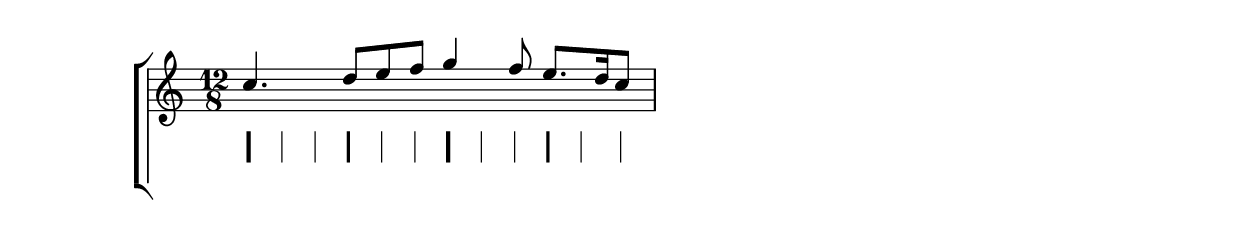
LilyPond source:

%% Do not edit this file; it is automatically
%% generated from LSR http://lsr.dsi.unimi.it
%% This file is in the public domain.
\version "2.13.10"

\header {
  lsrtags = "editorial-annotations"

%% Translation of GIT committish: 5cab62e8738ff02eead438042743116391f306f5
  texidoces = "
Se pueden trazar líneas verticales normales entre pentagramas para
mostrar la relación entre notas; sin embargo, en caso de música
monofónica, podemos hacer invisible el segundo pentagrama, y que
las líneas sean más cortas, como en este fragmento de código.

"
  doctitlees = "Líneas de rejilla: destacar ritmos y la relación temporal entre notas"

  texidoc = "
Regular vertical lines can be drawn between staves to show note
synchronization; however, in case of monophonic music, you may want to
make the second stave invisible, and make the lines shorter like in
this snippet.

"
  doctitle = "Grid lines: emphasizing rhythms and notes synchronization"
} % begin verbatim

\score {
  \new ChoirStaff {
    \relative c'' <<
      \new Staff {
        \time 12/8
        \stemUp
        c4. d8 e8 f g4 f8 e8. d16 c8
      }
      \new Staff {
        % hides staff and notes so that only the grid lines are visible
        \hideNotes
        \override Staff.BarLine #'transparent = ##t
        \override Staff.StaffSymbol #'line-count = #0
        \override Staff.TimeSignature #'transparent = ##t
        \override Staff.Clef #'transparent = ##t

        % dummy notes to force regular note spacing
        \once  \override Score.GridLine #'thickness = #4.0
        c8 c c
        \once  \override Score.GridLine #'thickness = #3.0
        c8 c c
        \once  \override Score.GridLine #'thickness = #4.0
        c8 c c
        \once  \override Score.GridLine #'thickness = #3.0
        c8 c c
      }
    >>
  }
  \layout {
    \context {
      \Score
      \consists "Grid_line_span_engraver"
      % center grid lines horizontally below note heads
      \override NoteColumn #'X-offset = #-0.5
    }
    \context {
      \Staff
      \consists "Grid_point_engraver"
      gridInterval = #(ly:make-moment 1 8)
      % set line length and positioning:
      % two staff spaces above center line on hidden staff
      % to four spaces below center line on visible staff
      \override GridPoint #'Y-extent = #'(2 . -4)
    }
    ragged-right = ##t
  }
}

